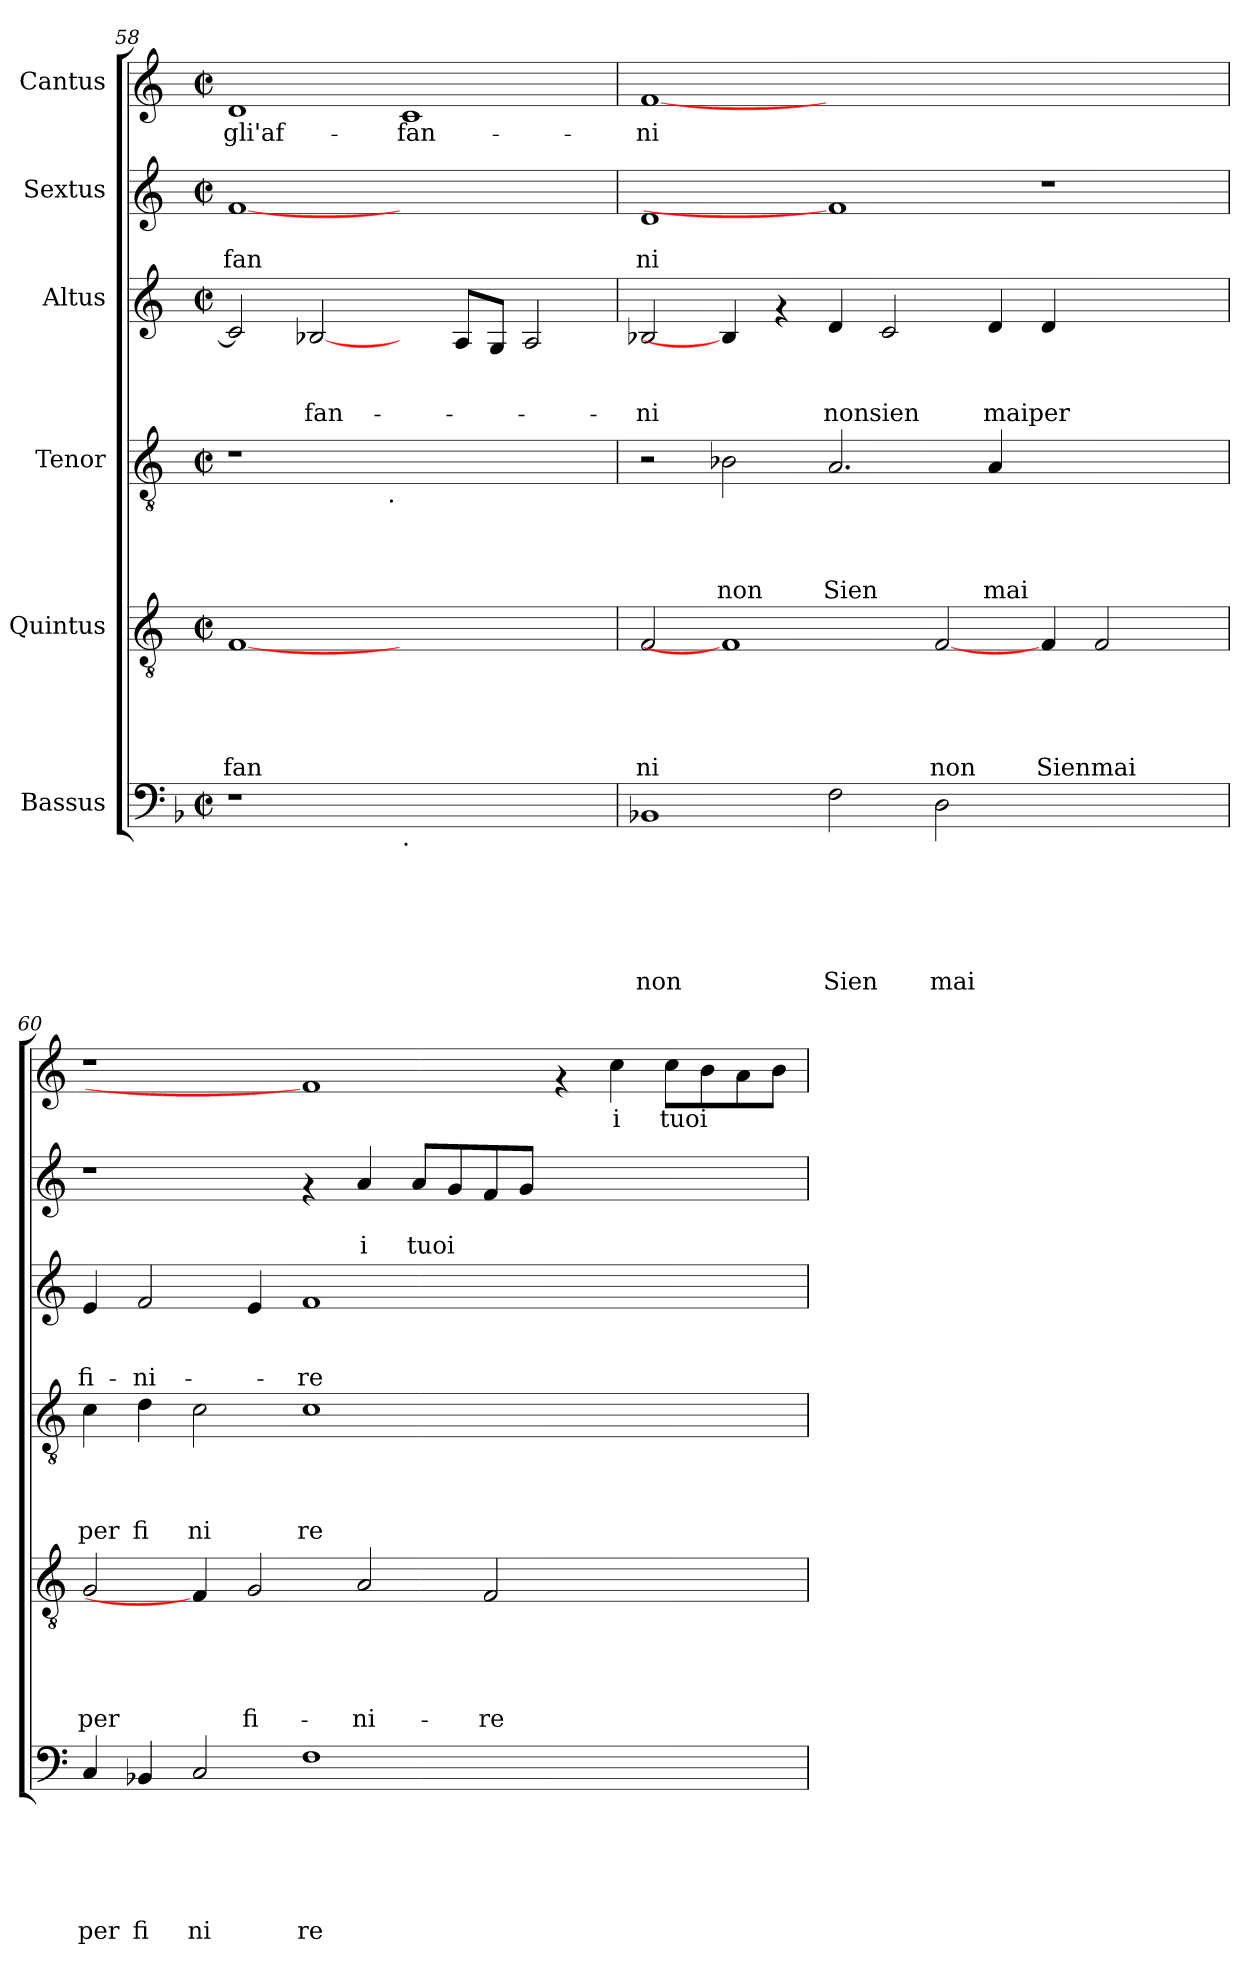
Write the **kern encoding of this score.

**kern	**text	**text	**text	**text	**text	**text	**kern	**text	**text	**text	**text	**text	**kern	**text	**text	**text	**text	**kern	**text	**text	**text	**kern	**text	**text	**kern	**text
*part6	*part6	*part6	*part6	*part6	*part6	*part6	*part5	*part5	*part5	*part5	*part5	*part5	*part4	*part4	*part4	*part4	*part4	*part3	*part3	*part3	*part3	*part2	*part2	*part2	*part1	*part1
*staff6	*staff6	*staff6	*staff6	*staff6	*staff6	*staff6	*staff5	*staff5	*staff5	*staff5	*staff5	*staff5	*staff4	*staff4	*staff4	*staff4	*staff4	*staff3	*staff3	*staff3	*staff3	*staff2	*staff2	*staff2	*staff1	*staff1
*I"Bassus	*	*	*	*	*	*	*I"Quintus	*	*	*	*	*	*I"Tenor	*	*	*	*	*I"Altus	*	*	*	*I"Sextus	*	*	*I"Cantus	*
*clefF4	*	*	*	*	*	*	*clefGv2	*	*	*	*	*	*clefGv2	*	*	*	*	*clefG2	*	*	*	*clefG2	*	*	*clefG2	*
*k[b-]	*	*	*	*	*	*	*k[]	*	*	*	*	*	*k[]	*	*	*	*	*k[]	*	*	*	*k[]	*	*	*k[]	*
*F:	*	*	*	*	*	*	*C:	*	*	*	*	*	*C:	*	*	*	*	*C:	*	*	*	*C:	*	*	*C:	*
*M2/2	*	*	*	*	*	*	*M2/2	*	*	*	*	*	*M2/2	*	*	*	*	*M2/2	*	*	*	*M2/2	*	*	*M2/2	*
*met(c|)	*	*	*	*	*	*	*met(c|)	*	*	*	*	*	*met(c|)	*	*	*	*	*met(c|)	*	*	*	*met(c|)	*	*	*met(c|)	*
=58	=58	=58	=58	=58	=58	=58	=58	=58	=58	=58	=58	=58	=58	=58	=58	=58	=58	=58	=58	=58	=58	=58	=58	=58	=58	=58
!	!	!	!	!	!	!	!	!	!	!	!	!LO:LY:b	!	!	!	!	!	!	!	!	!	!	!	!LO:LY:b	!	!LO:LY:b
*	*	*	*	*	*	*	*	*	*	*	*	*	*^	*	*	*	*	*	*	*	*	*	*	*	*	*
1r	.	.	.	.	.	.	[1F	.	.	.	.	fan	1r	2ryy	.	.	.	.	2c/]	.	.	.	[1f	.	fan	1d	gli'af-
!	!	!	!	!	!	!	!	!	!	!	!	!	!	!	!	!	!	!	!	!	!	!LO:LY:b	!	!	!	!	!
.	.	.	.	.	.	.	.	.	.	.	.	.	.	4...ryy	.	.	.	.	[2B-X/	.	.	-fan-	.	.	.	.	.
!	!	!	!	!	!	!	!	!	!	!	!	!	!	!LO:TX:b:t=.	!	!	!	!	!	!	!	!	!	!	!	!	!
.	.	.	.	.	.	.	.	.	.	.	.	.	.	1ryy	.	.	.	.	.	.	.	.	.	.	.	.	.
!LO:TX:b:t=.	!	!	!	!	!	!	!	!	!	!	!	!	!	!	!	!	!	!	!	!	!	!	!	!	!	!	!
!	!	!	!	!	!	!	!	!	!	!	!	!	!	!	!	!	!	!	!	!	!	!	!	!	!	!	!LO:LY:b
1ryy	.	.	.	.	.	.	1ryy	.	.	.	.	.	1ryy	.	.	.	.	.	4ryy	.	.	.	1ryy	.	.	1c	-fan-
.	.	.	.	.	.	.	.	.	.	.	.	.	.	.	.	.	.	.	8A/L	.	.	.	.	.	.	.	.
.	.	.	.	.	.	.	.	.	.	.	.	.	.	.	.	.	.	.	8G/J	.	.	.	.	.	.	.	.
.	.	.	.	.	.	.	.	.	.	.	.	.	.	.	.	.	.	.	2A/	.	.	.	.	.	.	.	.
.	.	.	.	.	.	.	.	.	.	.	.	.	.	32ryy	.	.	.	.	.	.	.	.	.	.	.	.	.
*	*	*	*	*	*	*	*	*	*	*	*	*	*v	*v	*	*	*	*	*	*	*	*	*	*	*	*	*
!!LO:PB:g=z
=59	=59	=59	=59	=59	=59	=59	=59	=59	=59	=59	=59	=59	=59	=59	=59	=59	=59	=59	=59	=59	=59	=59	=59	=59	=59	=59
*k[]	*	*	*	*	*	*	*	*	*	*	*	*	*	*	*	*	*	*	*	*	*	*	*	*	*	*
*C:	*	*	*	*	*	*	*	*	*	*	*	*	*	*	*	*	*	*	*	*	*	*	*	*	*	*
*	*	*	*	*	*	*	*	*	*	*	*	*	*^	*	*	*	*	*	*	*	*	*	*	*	*	*
!	!	!	!	!	!	!LO:LY:b	!	!	!	!	!	!LO:LY:b	!	!	!	!	!	!	!	!	!	!LO:LY:b	!	!	!LO:LY:b	!	!LO:LY:b
*	*	*	*	*	*	*	*	*	*	*	*	*	*v	*v	*	*	*	*	*	*	*	*	*	*	*	*	*
1BB-X	.	.	.	.	.	non	2F/	.	.	.	.	ni	2r	.	.	.	.	2B-X/	.	.	-ni	1d	.	ni	[1f	-ni
!	!	!	!	!	!	!	!	!	!	!	!	!	!	!	!	!	!LO:LY:b	!	!	!	!	!	!	!	!	!
.	.	.	.	.	.	.	1F]	.	.	.	.	.	2B-X\	.	.	.	non	4B-/]	.	.	.	.	.	.	.	.
.	.	.	.	.	.	.	.	.	.	.	.	.	.	.	.	.	.	4rf	.	.	.	.	.	.	.	.
!	!	!	!	!	!	!LO:LY:b	!	!	!	!	!	!	!	!	!	!	!LO:LY:b	!	!	!	!LO:LY:b	!	!	!	!	!
2F\	.	.	.	.	.	Sien	.	.	.	.	.	.	2.A/	.	.	.	Sien	4d/	.	.	nonsien	1f]	.	.	0ryy	.
.	.	.	.	.	.	.	.	.	.	.	.	.	.	.	.	.	.	2c/	.	.	.	.	.	.	.	.
!	!	!	!	!	!	!LO:LY:b	!	!	!	!	!	!LO:LY:b	!	!	!	!	!	!	!	!	!	!	!	!	!	!
2D\	.	.	.	.	.	mai	[2F/	.	.	.	.	non	.	.	.	.	.	.	.	.	.	.	.	.	.	.
!	!	!	!	!	!	!	!	!	!	!	!	!	!	!	!	!	!LO:LY:b	!	!	!	!LO:LY:b	!	!	!	!	!
.	.	.	.	.	.	.	.	.	.	.	.	.	4A/	.	.	.	mai	4d/	.	.	maiper	.	.	.	.	.
!	!	!	!	!	!	!	!	!	!	!	!	!LO:LY:b	!	!	!	!	!	!	!	!	!	!	!	!	!	!
1ryy	.	.	.	.	.	.	4F/	.	.	.	.	Sienmai	1ryy	.	.	.	.	4d/	.	.	.	1r	.	.	.	.
.	.	.	.	.	.	.	2F/	.	.	.	.	.	.	.	.	.	.	2.ryy	.	.	.	.	.	.	.	.
.	.	.	.	.	.	.	4ryy	.	.	.	.	.	.	.	.	.	.	.	.	.	.	.	.	.	.	.
=60	=60	=60	=60	=60	=60	=60	=60	=60	=60	=60	=60	=60	=60	=60	=60	=60	=60	=60	=60	=60	=60	=60	=60	=60	=60	=60
!	!	!	!	!	!	!LO:LY:b	!	!	!	!	!	!LO:LY:b	!	!	!	!	!LO:LY:b	!	!	!	!LO:LY:b	!	!	!	!	!
4C/	.	.	.	.	.	per	2G/	.	.	.	.	per	4c\	.	.	.	per	4e/	.	.	fi-	1r	.	.	1r	.
!	!	!	!	!	!	!LO:LY:b	!	!	!	!	!	!	!	!	!	!	!LO:LY:b	!	!	!	!LO:LY:b	!	!	!	!	!
4BB-X/	.	.	.	.	.	fi	.	.	.	.	.	.	4d\	.	.	.	fi	2f/	.	.	-ni-	.	.	.	.	.
!	!	!	!	!	!	!LO:LY:b	!	!	!	!	!	!	!	!	!	!	!LO:LY:b	!	!	!	!	!	!	!	!	!
2C/	.	.	.	.	.	ni	4F/]	.	.	.	.	.	2c\	.	.	.	ni	.	.	.	.	.	.	.	.	.
!	!	!	!	!	!	!	!	!	!	!	!	!LO:LY:b	!	!	!	!	!	!	!	!	!	!	!	!	!	!
.	.	.	.	.	.	.	2G/	.	.	.	.	fi-	.	.	.	.	.	4e/	.	.	.	.	.	.	.	.
!	!	!	!	!	!	!LO:LY:b	!	!	!	!	!	!	!	!	!	!	!LO:LY:b	!	!	!	!LO:LY:b	!	!	!	!	!
1F	.	.	.	.	.	re	.	.	.	.	.	.	1c	.	.	.	re	1f	.	.	-re	4rf	.	.	1f]	.
!	!	!	!	!	!	!	!	!	!	!	!	!LO:LY:b	!	!	!	!	!	!	!	!	!	!	!	!LO:LY:b	!	!
.	.	.	.	.	.	.	2A/	.	.	.	.	-ni-	.	.	.	.	.	.	.	.	.	4a/	.	i	.	.
!	!	!	!	!	!	!	!	!	!	!	!	!	!	!	!	!	!	!	!	!	!	!	!	!LO:LY:b	!	!
.	.	.	.	.	.	.	.	.	.	.	.	.	.	.	.	.	.	.	.	.	.	8a/L	.	tuoi	.	.
.	.	.	.	.	.	.	.	.	.	.	.	.	.	.	.	.	.	.	.	.	.	8g/	.	.	.	.
!	!	!	!	!	!	!	!	!	!	!	!	!LO:LY:b	!	!	!	!	!	!	!	!	!	!	!	!	!	!
.	.	.	.	.	.	.	2F/	.	.	.	.	-re	.	.	.	.	.	.	.	.	.	8f/	.	.	.	.
.	.	.	.	.	.	.	.	.	.	.	.	.	.	.	.	.	.	.	.	.	.	8g/J	.	.	.	.
1ryy	.	.	.	.	.	.	.	.	.	.	.	.	1ryy	.	.	.	.	1ryy	.	.	.	1ryy	.	.	4rf	.
!	!	!	!	!	!	!	!	!	!	!	!	!	!	!	!	!	!	!	!	!	!	!	!	!	!	!LO:LY:b
.	.	.	.	.	.	.	2.ryy	.	.	.	.	.	.	.	.	.	.	.	.	.	.	.	.	.	4cc\	i
!	!	!	!	!	!	!	!	!	!	!	!	!	!	!	!	!	!	!	!	!	!	!	!	!	!	!LO:LY:b
.	.	.	.	.	.	.	.	.	.	.	.	.	.	.	.	.	.	.	.	.	.	.	.	.	8cc\L	tuoi
.	.	.	.	.	.	.	.	.	.	.	.	.	.	.	.	.	.	.	.	.	.	.	.	.	8b\	.
.	.	.	.	.	.	.	.	.	.	.	.	.	.	.	.	.	.	.	.	.	.	.	.	.	8a\	.
.	.	.	.	.	.	.	.	.	.	.	.	.	.	.	.	.	.	.	.	.	.	.	.	.	8b\J	.
=	=	=	=	=	=	=	=	=	=	=	=	=	=	=	=	=	=	=	=	=	=	=	=	=	=	=
*-	*-	*-	*-	*-	*-	*-	*-	*-	*-	*-	*-	*-	*-	*-	*-	*-	*-	*-	*-	*-	*-	*-	*-	*-	*-	*-
